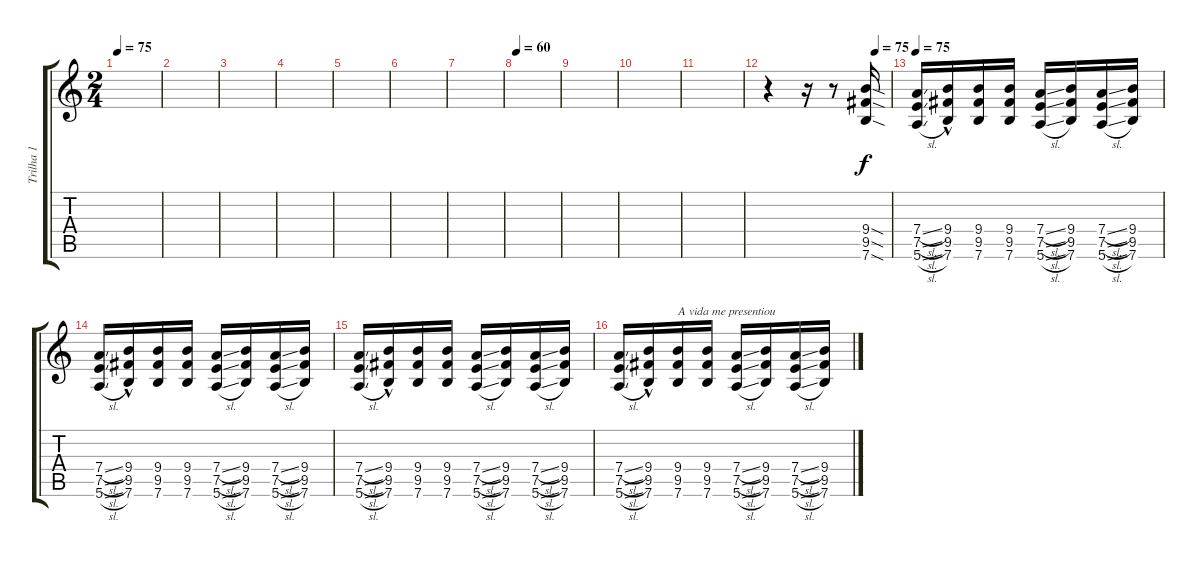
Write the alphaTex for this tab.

\track ("Trilha 1" "Trilha 1") {instrument distortionguitar}
\staff {score tabs}
\tuning (E4 B3 G3 D3 A2 E2) {hide}
\ts (2 4)
\tempo 75
\tempo 60
\tempo 75
\clef g2
\ks c
|
|
|
|
|
|
|
\tempo 60
|
|
|
|
\tempo (75 0.875)
r.4 r.16 r.8 (9.4{sod} 9.5{sod} 7.6{sod}).16 |
\tempo 75
(7.4{sl} 7.5{sl} 5.6{sl}).16 (9.4 9.5{hac} 7.6).16 (9.4 9.5 7.6).16 (9.4 9.5 7.6).16 (7.4{sl} 7.5{sl} 5.6{sl}).16 (9.4 9.5 7.6).16 (7.4{sl} 7.5{sl} 5.6{sl}).16 (9.4 9.5 7.6).16 |
(7.4{sl} 7.5{sl} 5.6{sl}).16 (9.4 9.5{hac} 7.6).16 (9.4 9.5 7.6).16 (9.4 9.5 7.6).16 (7.4{sl} 7.5{sl} 5.6{sl}).16 (9.4 9.5 7.6).16 (7.4{sl} 7.5{sl} 5.6{sl}).16 (9.4 9.5 7.6).16 |
(7.4{sl} 7.5{sl} 5.6{sl}).16 (9.4 9.5{hac} 7.6).16 (9.4 9.5 7.6).16 (9.4 9.5 7.6).16 (7.4{sl} 7.5{sl} 5.6{sl}).16 (9.4 9.5 7.6).16 (7.4{sl} 7.5{sl} 5.6{sl}).16 (9.4 9.5 7.6).16 |
(7.4{sl} 7.5{sl} 5.6{sl}).16 (9.4 9.5{hac} 7.6).16 (9.4 9.5 7.6).16{txt "A vida me presentiou"} (9.4 9.5 7.6).16 (7.4{sl} 7.5{sl} 5.6{sl}).16 (9.4 9.5 7.6).16 (7.4{sl} 7.5{sl} 5.6{sl}).16 (9.4 9.5 7.6).16
